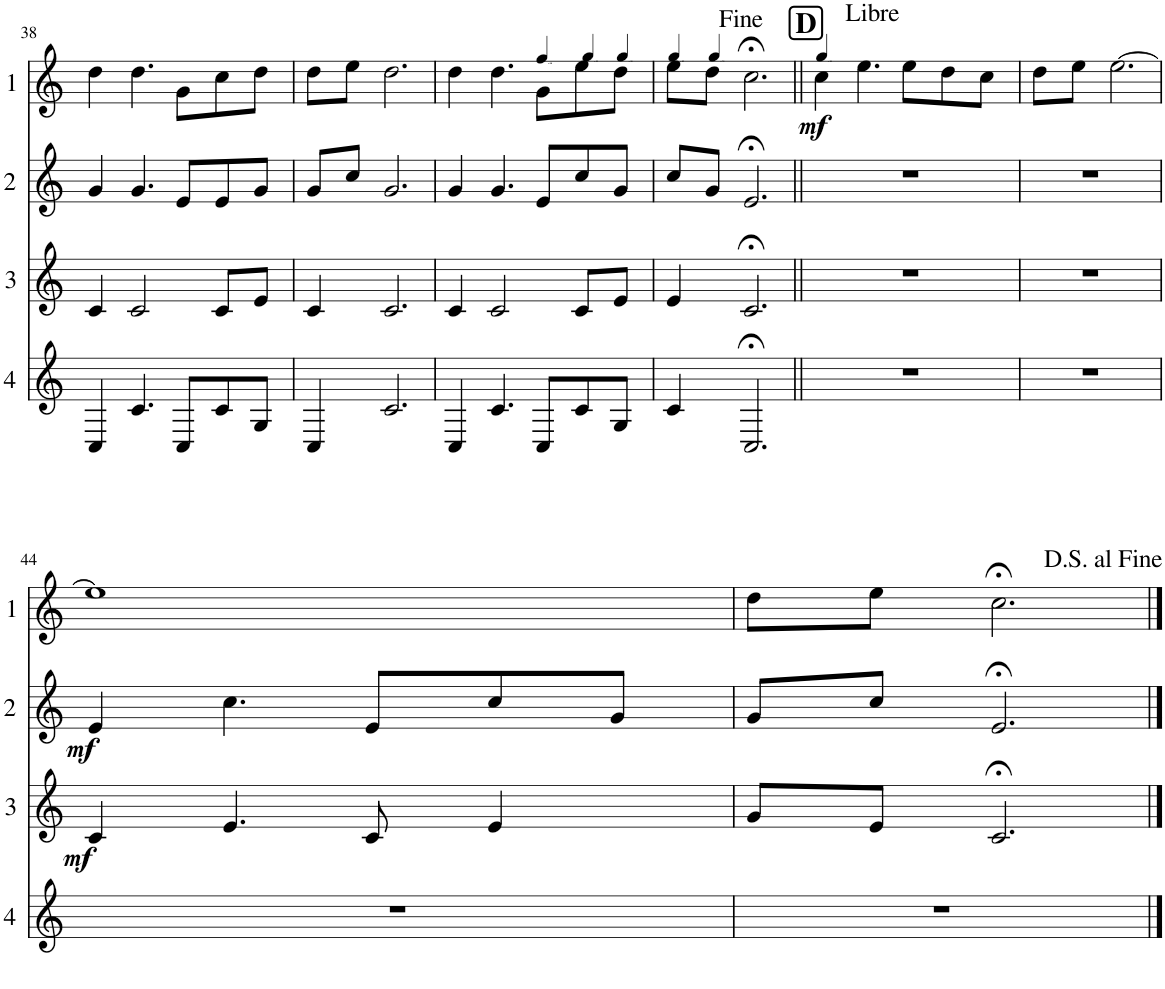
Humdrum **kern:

**kern	**kern	**dynam	**kern	**dynam	**kern	**dynam
*part4	*part3	*part3	*part2	*part2	*part1	*part1
*staff4	*staff3	*staff3	*staff2	*staff2	*staff1	*staff1
*I"Cor 4	*I"Cor 3	*	*I"Cor 2	*	*I"Cor 1	*
!!LO:PB:g=z
*clefG2	*clefG2	*	*clefG2	*	*clefG2	*
*Trd4c7	*Trd4c7	*	*Trd4c7	*	*Trd4c7	*
*k[]	*k[]	*	*k[]	*	*k[]	*
*M4/4	*M4/4	*	*M4/4	*	*M4/4	*
=38	=38	=38	=38	=38	=38	=38
4C/	4c/	.	4g/	.	4dd\	.
4.c/	2c/	.	4.g/	.	4.dd\	.
8C/L	.	.	8e/L	.	8g\L	.
8c/	8c/L	.	8e/	.	8cc\	.
8G/J	8e/J	.	8g/J	.	8dd\J	.
=39	=39	=39	=39	=39	=39	=39
4C/	4c/	.	8g/L	.	8dd\L	.
.	.	.	8cc/J	.	8ee\J	.
2.c/	2.c/	.	2.g/	.	2.dd\	.
=40	=40	=40	=40	=40	=40	=40
4C/	4c/	.	4g/	.	4dd\	.
4.c/	2c/	.	4.g/	.	4.dd\	.
*	*	*	*	*	*MM98	*
8C/L	.	.	8e/L	.	8g\L	.
*	*	*	*	*	*MM95	*
8c/	8c/L	.	8cc/	.	8ee\	.
*	*	*	*	*	*MM90	*
8G/J	8e/J	.	8g/J	.	8dd\J	.
=41	=41	=41	=41	=41	=41	=41
*	*	*	*	*	*MM82	*
4c/	4e/	.	8cc/L	.	8ee\L	.
*	*	*	*	*	*MM74	*
.	.	.	8g/J	.	8dd\J	.
2.C;</	2.c;</	.	2.e;</	.	2.cc;<\	.
=42||	=42||	=42||	=42||	=42||	=42||	=42||
!!LO:REH:place=s1:a:B:cj:fs=14:t=D
*	*	*	*	*	*MM80	*
!	!	!	!	!	!	!LO:DY:b
1r	1r	.	1r	.	4cc\	mf
!	!	!	!	!	!LO:TX:a:t=Libre	!
.	.	.	.	.	4.ee\	.
.	.	.	.	.	8ee\L	.
.	.	.	.	.	8dd\	.
.	.	.	.	.	8cc\J	.
=43	=43	=43	=43	=43	=43	=43
1r	1r	.	1r	.	8dd\L	.
.	.	.	.	.	8ee\J	.
.	.	.	.	.	[2.ee\	.
!!LO:LB:g=z
=44	=44	=44	=44	=44	=44	=44
!	!	!LO:DY:b	!	!LO:DY:b	!	!
1r	4c/	mf	4e/	mf	1ee]	.
.	4.e/	.	4.cc\	.	.	.
.	8c/	.	8e/L	.	.	.
.	4e/	.	8cc/	.	.	.
.	.	.	8g/J	.	.	.
=45	=45	=45	=45	=45	=45	=45
1r	8g/L	.	8g/L	.	8dd\L	.
.	8e/J	.	8cc/J	.	8ee\J	.
.	2.c;</	.	2.e;</	.	2.cc;<\	.
==	==	==	==	==	==	==
*-	*-	*-	*-	*-	*-	*-
